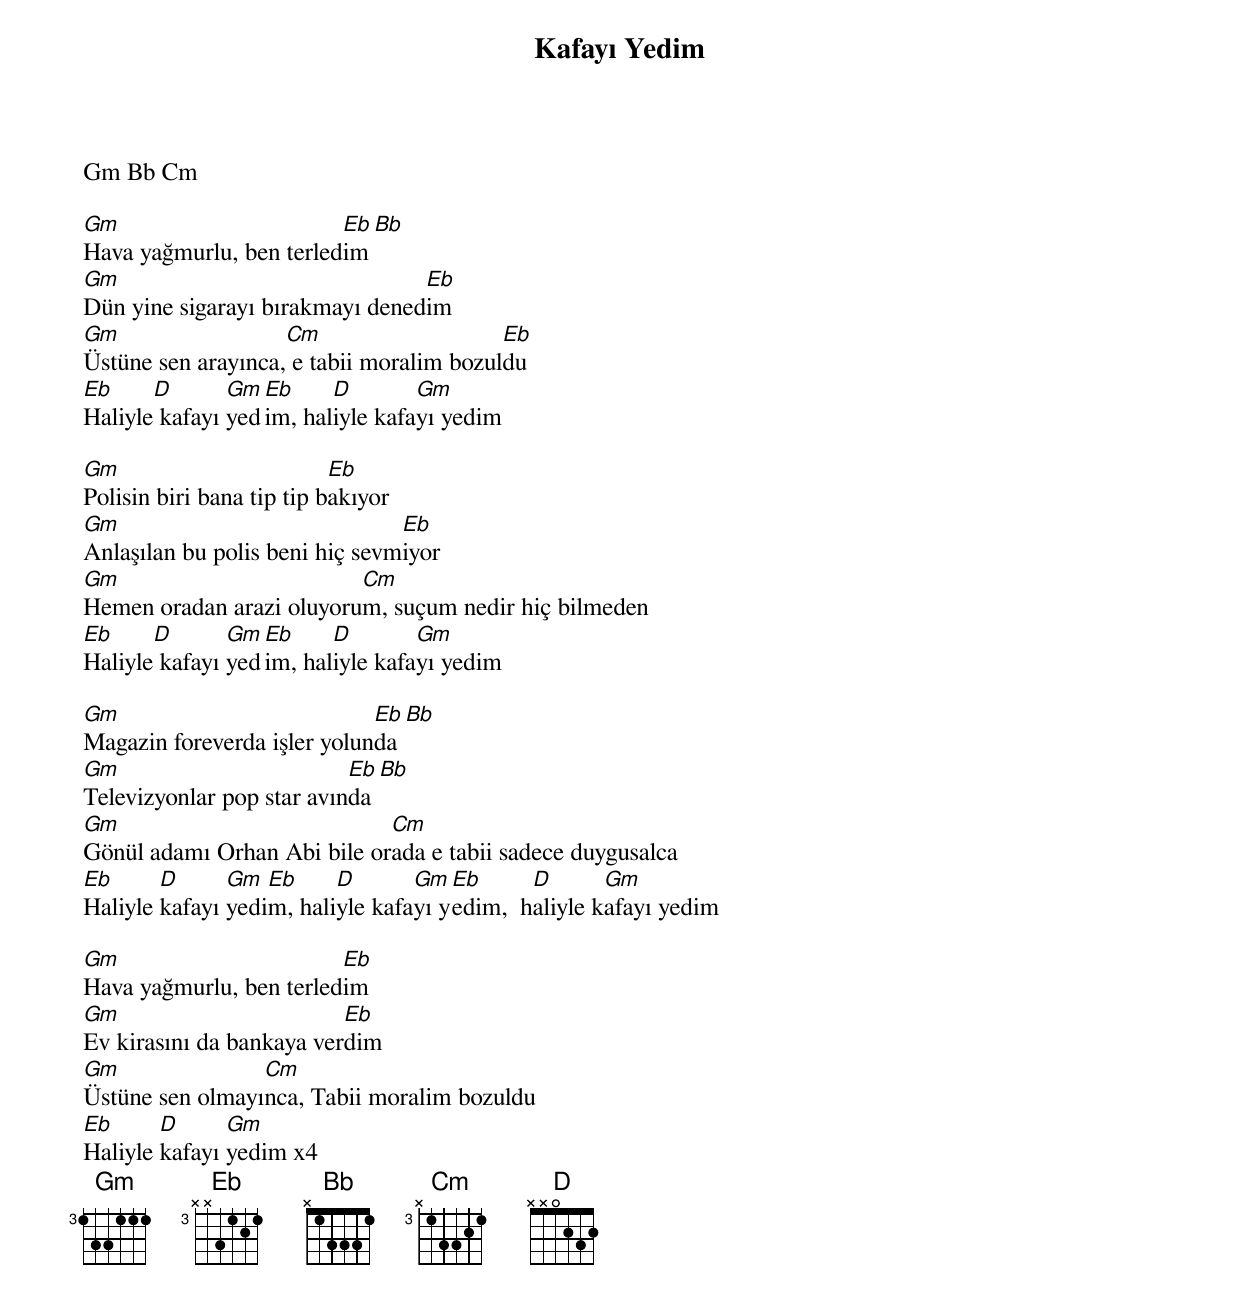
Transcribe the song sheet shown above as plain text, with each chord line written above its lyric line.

{title: Kafayı Yedim}
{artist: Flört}

Gm Bb Cm

Gm                       Eb Bb
Hava yağmurlu, ben terledim
Gm                               Eb
Dün yine sigarayı bırakmayı denedim
Gm                  Cm                    Eb
Üstüne sen arayınca, e tabii moralim bozuldu
Eb     D       Gm Eb     D        Gm
Haliyle kafayı yedim, haliyle kafayı yedim

Gm                         Eb
Polisin biri bana tip tip bakıyor
Gm                              Eb
Anlaşılan bu polis beni hiç sevmiyor
Gm                        Cm
Hemen oradan arazi oluyorum, suçum nedir hiç bilmeden
Eb     D       Gm Eb     D        Gm
Haliyle kafayı yedim, haliyle kafayı yedim

Gm                           Eb Bb
Magazin foreverda işler yolunda
Gm                         Eb Bb
Televizyonlar pop star avında
Gm                           Cm
Gönül adamı Orhan Abi bile orada e tabii sadece duygusalca
Eb      D      Gm  Eb     D       Gm  Eb      D       Gm
Haliyle kafayı yedim, haliyle kafayı yedim,  haliyle kafayı yedim

Gm                       Eb
Hava yağmurlu, ben terledim
Gm                        Eb
Ev kirasını da bankaya verdim
Gm               Cm
Üstüne sen olmayınca, Tabii moralim bozuldu
Eb      D      Gm
Haliyle kafayı yedim x4
